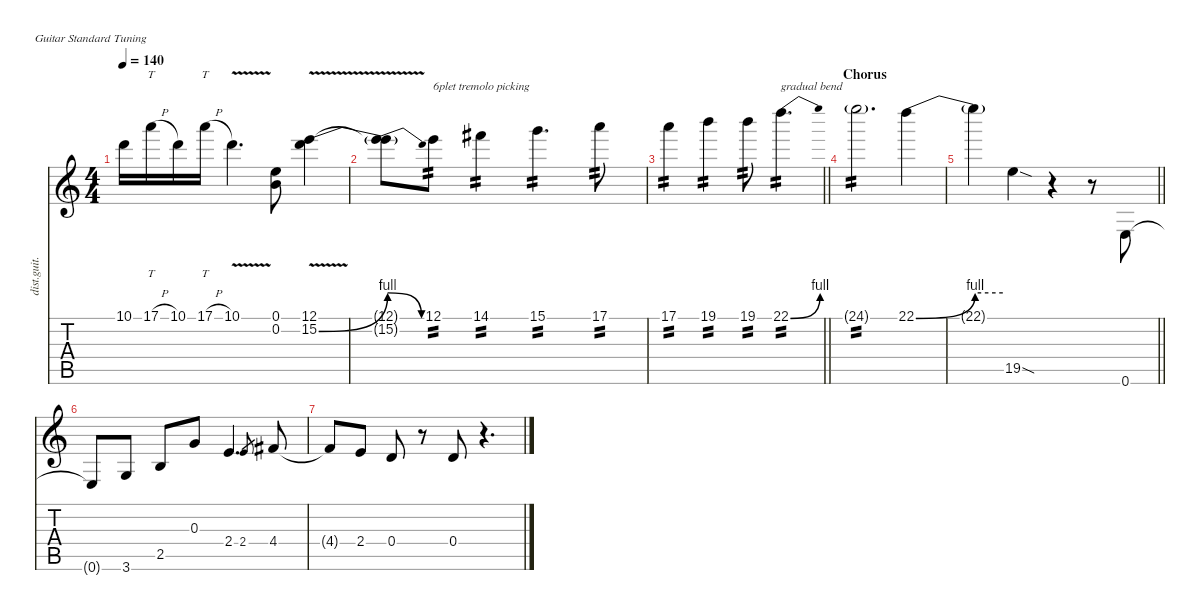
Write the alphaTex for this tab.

\defaultSystemsLayout 4
\hideDynamics
\bracketExtendMode nobrackets
\otherSystemsTrackNameOrientation horizontal
\track ("Guitar" "dist.guit.") {instrument distortionguitar}
\staff {score tabs}
\tuning (E4 B3 G3 D3 A2 E2)
\ts (4 4)
\tempo 140
\clef g2
\ks c
10.1.16{dy f beam Down} 17.1{h}.16{tt beam Down} 10.1.16{beam Down} 17.1{h}.16{tt beam Down} 10.1{v}.4{d beam Down} (0.1 0.2).8{beam Down} (12.1 15.2{be (bend 0 0 60 4) v}).4{beam Down} |
(12.1{t} 15.2{be (release 0 4 60 0) t}).8{beam Down} 12.1.8{txt "6plet tremolo picking" tp 2 beam Down} 14.1{acc #}.4{tp 2 beam Down} 15.1.4{d tp 2 beam Down} 17.1.8{tp 2 beam Down} |
\barLineRight lightlight
17.1.4{tp 2 beam Down} 19.1.4{tp 2 beam Down} 19.1.8{tp 2 beam Down} 22.1{be (bend 0 0 15 4)}.4{d txt "gradual bend" tp 2 beam Down} |
\section ("" "Chorus")
24.1{g}.2{d tp 2 dy mf beam Down} 22.1{be (bend 0 0 60 4)}.4{dy f beam Down} |
\barLineRight lightlight
22.1{be (hold 0 4 60 4) t}.4{beam Down} 19.5{sod}.4{beam Down} r.4{beam Down} r.8{beam Down} 0.6.8{beam Up} |
0.6{t}.8{beam Up} 3.6.8{beam Up} 2.5.8{beam Up} 0.3.8{beam Up} 2.4.4{d beam Up} 2.4.8{gr dy mf beam Up} 4.4{acc #}.8{dy f beam Up} |
4.4{t acc #}.8{beam Up} 2.4.8{beam Up} 0.4.8{beam Up} r.8{beam Up} 0.4.8{beam Up} r.4{d beam Up}
